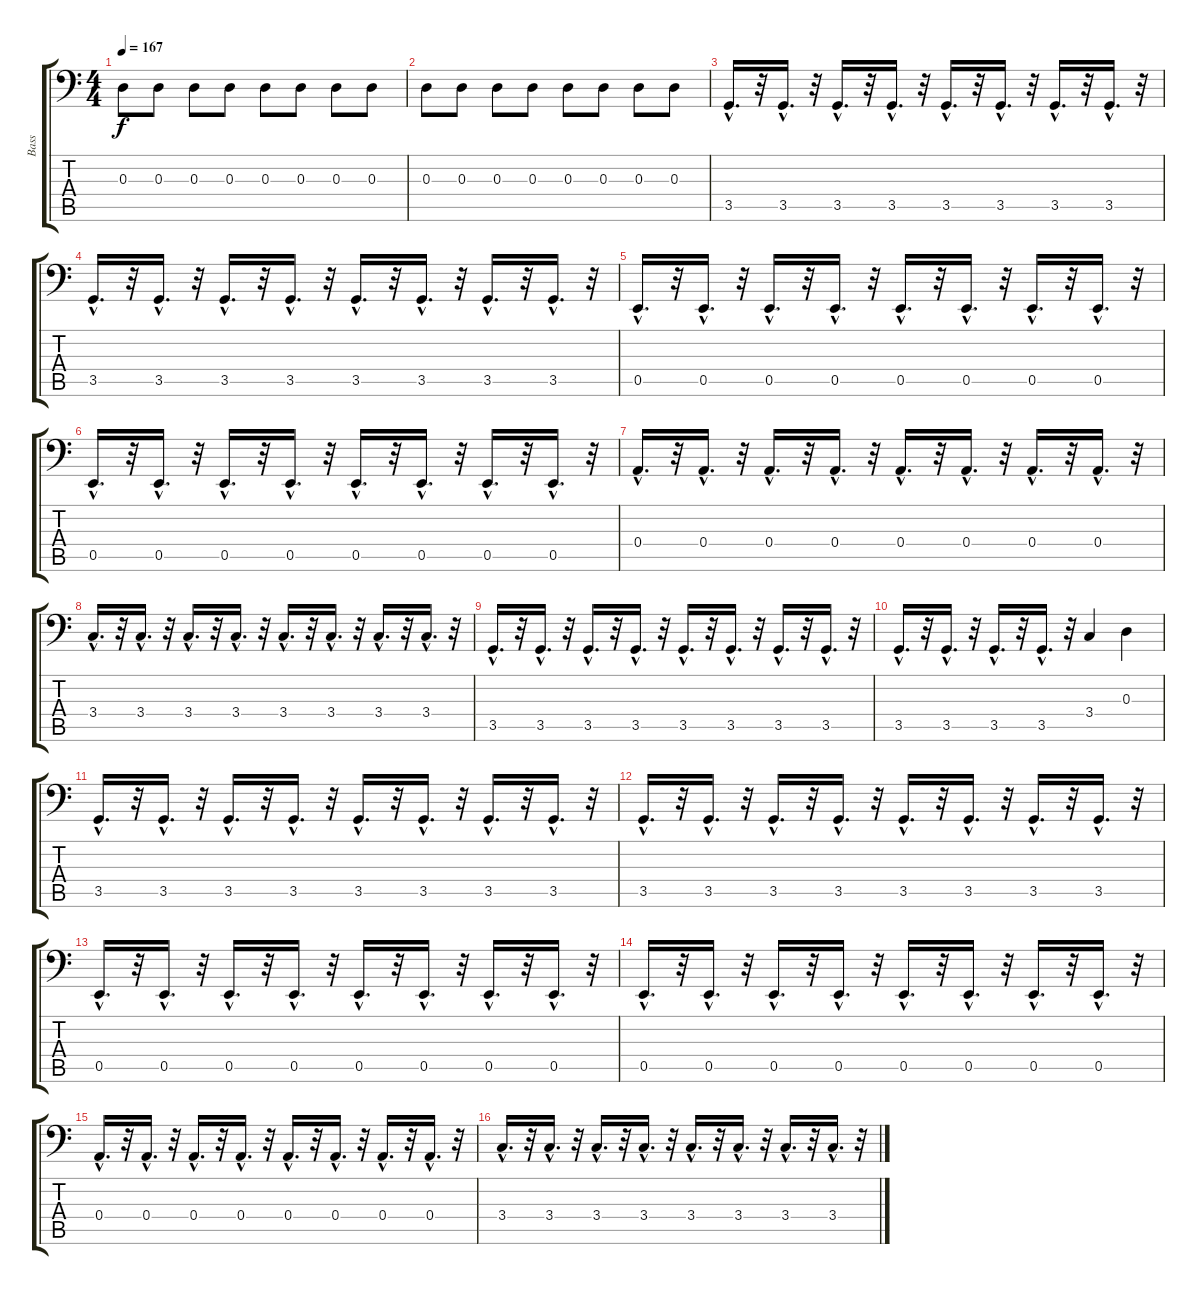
\track ("Bass" "Bass") {instrument electricbasspick}
\staff {score tabs}
\tuning (C3 G2 D2 A1 E1 B0) {hide}
\ts (4 4)
\tempo 167
\clef f4
\ks c
0.3.8{dy f} 0.3.8 0.3.8 0.3.8 0.3.8 0.3.8 0.3.8 0.3.8 |
0.3.8 0.3.8 0.3.8 0.3.8 0.3.8 0.3.8 0.3.8 0.3.8 |
3.5{hac}.16{d} r.32 3.5{hac}.16{d} r.32 3.5{hac}.16{d} r.32 3.5{hac}.16{d} r.32 3.5{hac}.16{d} r.32 3.5{hac}.16{d} r.32 3.5{hac}.16{d} r.32 3.5{hac}.16{d} r.32 |
3.5{hac}.16{d} r.32 3.5{hac}.16{d} r.32 3.5{hac}.16{d} r.32 3.5{hac}.16{d} r.32 3.5{hac}.16{d} r.32 3.5{hac}.16{d} r.32 3.5{hac}.16{d} r.32 3.5{hac}.16{d} r.32 |
0.5{hac}.16{d} r.32 0.5{hac}.16{d} r.32 0.5{hac}.16{d} r.32 0.5{hac}.16{d} r.32 0.5{hac}.16{d} r.32 0.5{hac}.16{d} r.32 0.5{hac}.16{d} r.32 0.5{hac}.16{d} r.32 |
0.5{hac}.16{d} r.32 0.5{hac}.16{d} r.32 0.5{hac}.16{d} r.32 0.5{hac}.16{d} r.32 0.5{hac}.16{d} r.32 0.5{hac}.16{d} r.32 0.5{hac}.16{d} r.32 0.5{hac}.16{d} r.32 |
0.4{hac}.16{d} r.32 0.4{hac}.16{d} r.32 0.4{hac}.16{d} r.32 0.4{hac}.16{d} r.32 0.4{hac}.16{d} r.32 0.4{hac}.16{d} r.32 0.4{hac}.16{d} r.32 0.4{hac}.16{d} r.32 |
3.4{hac}.16{d} r.32 3.4{hac}.16{d} r.32 3.4{hac}.16{d} r.32 3.4{hac}.16{d} r.32 3.4{hac}.16{d} r.32 3.4{hac}.16{d} r.32 3.4{hac}.16{d} r.32 3.4{hac}.16{d} r.32 |
3.5{hac}.16{d} r.32 3.5{hac}.16{d} r.32 3.5{hac}.16{d} r.32 3.5{hac}.16{d} r.32 3.5{hac}.16{d} r.32 3.5{hac}.16{d} r.32 3.5{hac}.16{d} r.32 3.5{hac}.16{d} r.32 |
3.5{hac}.16{d} r.32 3.5{hac}.16{d} r.32 3.5{hac}.16{d} r.32 3.5{hac}.16{d} r.32 3.4.4 0.3.4 |
3.5{hac}.16{d} r.32 3.5{hac}.16{d} r.32 3.5{hac}.16{d} r.32 3.5{hac}.16{d} r.32 3.5{hac}.16{d} r.32 3.5{hac}.16{d} r.32 3.5{hac}.16{d} r.32 3.5{hac}.16{d} r.32 |
3.5{hac}.16{d} r.32 3.5{hac}.16{d} r.32 3.5{hac}.16{d} r.32 3.5{hac}.16{d} r.32 3.5{hac}.16{d} r.32 3.5{hac}.16{d} r.32 3.5{hac}.16{d} r.32 3.5{hac}.16{d} r.32 |
0.5{hac}.16{d} r.32 0.5{hac}.16{d} r.32 0.5{hac}.16{d} r.32 0.5{hac}.16{d} r.32 0.5{hac}.16{d} r.32 0.5{hac}.16{d} r.32 0.5{hac}.16{d} r.32 0.5{hac}.16{d} r.32 |
0.5{hac}.16{d} r.32 0.5{hac}.16{d} r.32 0.5{hac}.16{d} r.32 0.5{hac}.16{d} r.32 0.5{hac}.16{d} r.32 0.5{hac}.16{d} r.32 0.5{hac}.16{d} r.32 0.5{hac}.16{d} r.32 |
0.4{hac}.16{d} r.32 0.4{hac}.16{d} r.32 0.4{hac}.16{d} r.32 0.4{hac}.16{d} r.32 0.4{hac}.16{d} r.32 0.4{hac}.16{d} r.32 0.4{hac}.16{d} r.32 0.4{hac}.16{d} r.32 |
3.4{hac}.16{d} r.32 3.4{hac}.16{d} r.32 3.4{hac}.16{d} r.32 3.4{hac}.16{d} r.32 3.4{hac}.16{d} r.32 3.4{hac}.16{d} r.32 3.4{hac}.16{d} r.32 3.4{hac}.16{d} r.32
